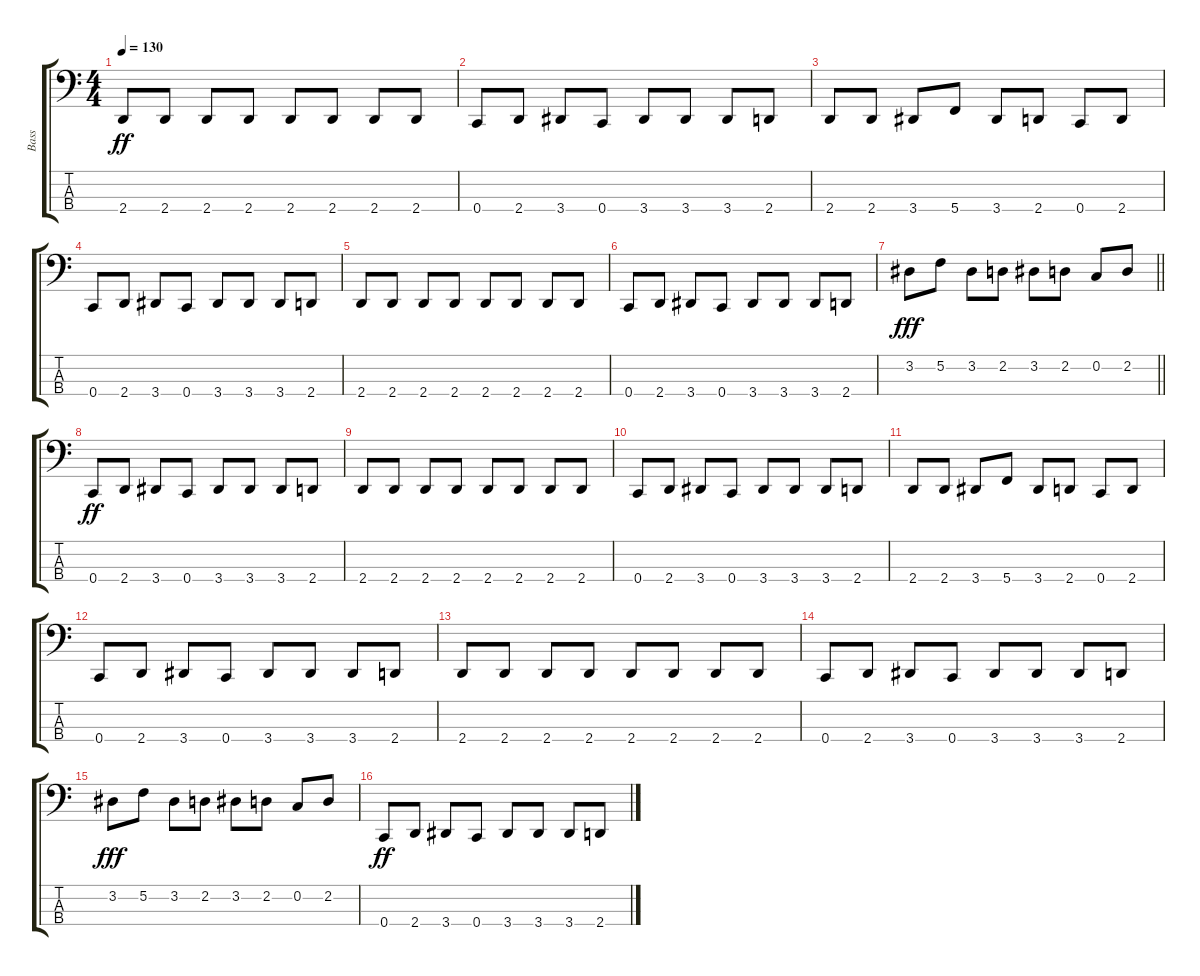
\track ("Bass" "Bass") {instrument electricbassfinger}
\staff {score tabs}
\tuning (F2 C2 G1 C1) {hide}
\ts (4 4)
\tempo 130
\clef f4
\ks c
2.4.8{dy ff} 2.4.8 2.4.8 2.4.8 2.4.8 2.4.8 2.4.8 2.4.8 |
0.4.8 2.4.8 3.4.8 0.4.8 3.4.8 3.4.8 3.4.8 2.4.8 |
2.4.8 2.4.8 3.4.8 5.4.8 3.4.8 2.4.8 0.4.8 2.4.8 |
0.4.8 2.4.8 3.4.8 0.4.8 3.4.8 3.4.8 3.4.8 2.4.8 |
2.4.8 2.4.8 2.4.8 2.4.8 2.4.8 2.4.8 2.4.8 2.4.8 |
0.4.8 2.4.8 3.4.8 0.4.8 3.4.8 3.4.8 3.4.8 2.4.8 |
\barLineRight lightlight
3.2.8{dy fff} 5.2.8 3.2.8 2.2.8 3.2.8 2.2.8 0.2.8 2.2.8 |
\section ("" "")
0.4.8{dy ff} 2.4.8 3.4.8 0.4.8 3.4.8 3.4.8 3.4.8 2.4.8 |
2.4.8 2.4.8 2.4.8 2.4.8 2.4.8 2.4.8 2.4.8 2.4.8 |
0.4.8 2.4.8 3.4.8 0.4.8 3.4.8 3.4.8 3.4.8 2.4.8 |
2.4.8 2.4.8 3.4.8 5.4.8 3.4.8 2.4.8 0.4.8 2.4.8 |
0.4.8 2.4.8 3.4.8 0.4.8 3.4.8 3.4.8 3.4.8 2.4.8 |
2.4.8 2.4.8 2.4.8 2.4.8 2.4.8 2.4.8 2.4.8 2.4.8 |
0.4.8 2.4.8 3.4.8 0.4.8 3.4.8 3.4.8 3.4.8 2.4.8 |
3.2.8{dy fff} 5.2.8 3.2.8 2.2.8 3.2.8 2.2.8 0.2.8 2.2.8 |
0.4.8{dy ff} 2.4.8 3.4.8 0.4.8 3.4.8 3.4.8 3.4.8 2.4.8
